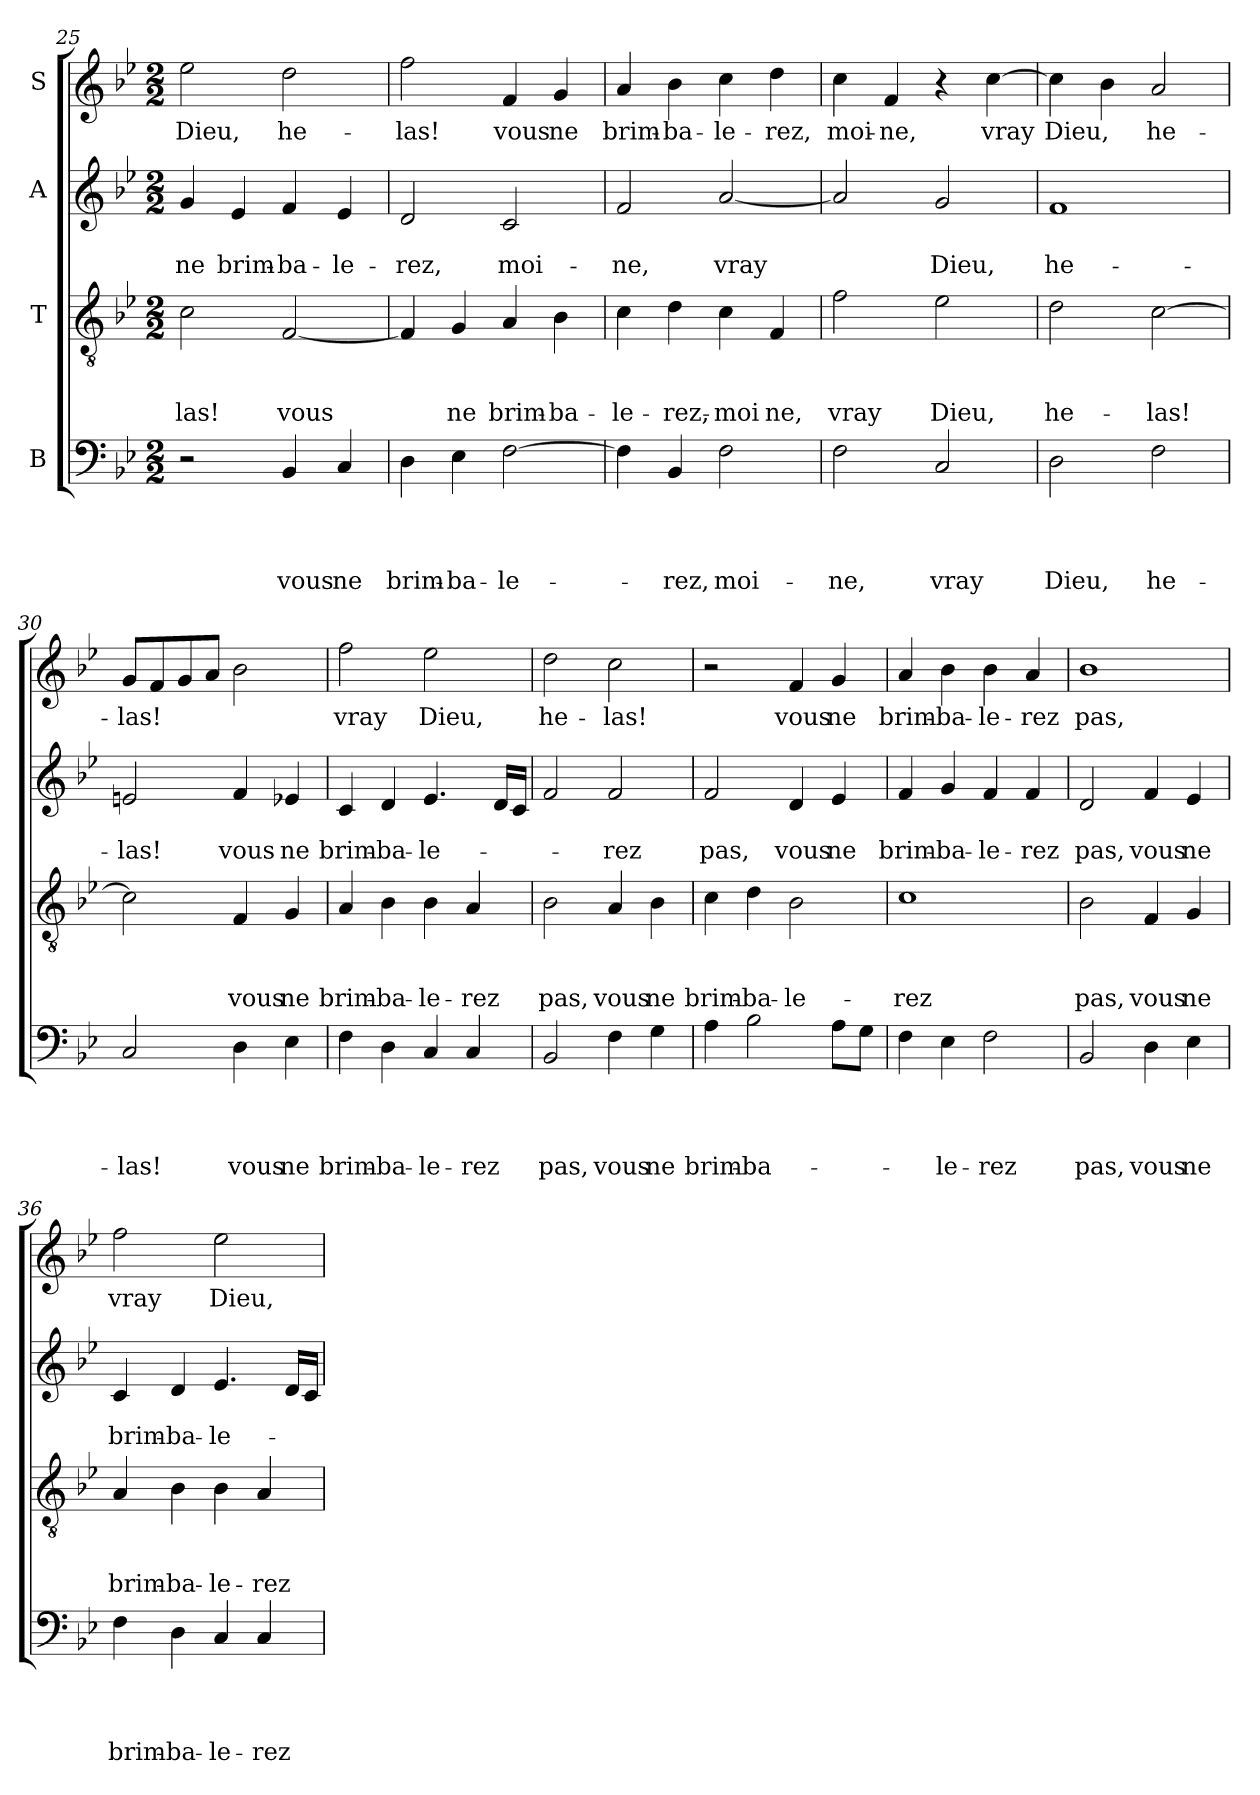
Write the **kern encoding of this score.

**kern	**text	**text	**text	**text	**kern	**text	**text	**text	**kern	**text	**text	**kern	**text
*part4	*part4	*part4	*part4	*part4	*part3	*part3	*part3	*part3	*part2	*part2	*part2	*part1	*part1
*staff4	*staff4	*staff4	*staff4	*staff4	*staff3	*staff3	*staff3	*staff3	*staff2	*staff2	*staff2	*staff1	*staff1
*I"B	*	*	*	*	*I"T	*	*	*	*I"A	*	*	*I"S	*
*clefF4	*	*	*	*	*clefGv2	*	*	*	*clefG2	*	*	*clefG2	*
*k[b-e-]	*	*	*	*	*k[b-e-]	*	*	*	*k[b-e-]	*	*	*k[b-e-]	*
*B-:	*	*	*	*	*B-:	*	*	*	*B-:	*	*	*B-:	*
*M2/2	*	*	*	*	*M2/2	*	*	*	*M2/2	*	*	*M2/2	*
=25	=25	=25	=25	=25	=25	=25	=25	=25	=25	=25	=25	=25	=25
!	!	!	!	!	!	!	!	!LO:LY:b	!	!	!LO:LY:b	!	!LO:LY:b
2r	.	.	.	.	2c\	.	.	-las!	4g/	.	ne	2ee-\	Dieu,
!	!	!	!	!	!	!	!	!	!	!	!LO:LY:b	!	!
.	.	.	.	.	.	.	.	.	4e-/	.	brim-	.	.
!	!	!	!	!LO:LY:b	!	!	!	!LO:LY:b	!	!	!LO:LY:b	!	!LO:LY:b
4BB-/	.	.	.	vous	[<2F/	.	.	vous	4f/	.	-ba-	2dd\	he-
!	!	!	!	!LO:LY:b	!	!	!	!	!	!	!LO:LY:b	!	!
4C/	.	.	.	ne	.	.	.	.	4e-/	.	-le-	.	.
=26	=26	=26	=26	=26	=26	=26	=26	=26	=26	=26	=26	=26	=26
!	!	!	!	!LO:LY:b	!	!	!	!	!	!	!LO:LY:b	!	!LO:LY:b
4D\	.	.	.	brim-	4F/]	.	.	.	2d/	.	-rez,	2ff\	-las!
!	!	!	!	!LO:LY:b	!	!	!	!LO:LY:b	!	!	!	!	!
4E-\	.	.	.	-ba-	4G/	.	.	ne	.	.	.	.	.
!	!	!	!	!LO:LY:b	!	!	!	!LO:LY:b	!	!	!LO:LY:b	!	!LO:LY:b
[>2F\	.	.	.	-le-	4A/	.	.	brim-	2c/	.	moi-	4f/	vous
!	!	!	!	!	!	!	!	!LO:LY:b	!	!	!	!	!LO:LY:b
.	.	.	.	.	4B-\	.	.	-ba-	.	.	.	4g/	ne
=27	=27	=27	=27	=27	=27	=27	=27	=27	=27	=27	=27	=27	=27
!	!	!	!	!	!	!	!	!LO:LY:b	!	!	!LO:LY:b	!	!LO:LY:b
4F\]	.	.	.	.	4c\	.	.	-le-	2f/	.	-ne,	4a/	brim-
!	!	!	!	!LO:LY:b	!	!	!	!LO:LY:b	!	!	!	!	!LO:LY:b
4BB-/	.	.	.	-rez,	4d\	.	.	-rez,-	.	.	.	4b-\	-ba-
!	!	!	!	!LO:LY:b	!	!	!	!LO:LY:b	!	!	!LO:LY:b	!	!LO:LY:b
2F\	.	.	.	moi-	4c\	.	.	-moi	[<2a/	.	vray	4cc\	-le-
!	!	!	!	!	!	!	!	!LO:LY:b	!	!	!	!	!LO:LY:b
.	.	.	.	.	4F/	.	.	ne,	.	.	.	4dd\	-rez,
!!LO:LB:g=z
=28	=28	=28	=28	=28	=28	=28	=28	=28	=28	=28	=28	=28	=28
!	!	!	!	!LO:LY:b	!	!	!	!LO:LY:b	!	!	!	!	!LO:LY:b
2F\	.	.	.	-ne,	2f\	.	.	vray	2a/]	.	.	4cc\	moi-
!	!	!	!	!	!	!	!	!	!	!	!	!	!LO:LY:b
.	.	.	.	.	.	.	.	.	.	.	.	4f/	-ne,
!	!	!	!	!LO:LY:b	!	!	!	!LO:LY:b	!	!	!LO:LY:b	!	!
2C/	.	.	.	vray	2e-\	.	.	Dieu,	2g/	.	Dieu,	4r	.
!	!	!	!	!	!	!	!	!	!	!	!	!	!LO:LY:b
.	.	.	.	.	.	.	.	.	.	.	.	[>4cc\	vray
=29	=29	=29	=29	=29	=29	=29	=29	=29	=29	=29	=29	=29	=29
!	!	!	!	!LO:LY:b	!	!	!	!LO:LY:b	!	!	!LO:LY:b	!	!LO:LY:b
2D\	.	.	.	Dieu,	2d\	.	.	he-	1f	.	he-	4cc\]	Dieu,
.	.	.	.	.	.	.	.	.	.	.	.	4b-\	.
!	!	!	!	!LO:LY:b	!	!	!	!LO:LY:b	!	!	!	!	!LO:LY:b
2F\	.	.	.	he-	[>2c\	.	.	-las!	.	.	.	2a/	he-
=30	=30	=30	=30	=30	=30	=30	=30	=30	=30	=30	=30	=30	=30
!	!	!	!	!LO:LY:b	!	!	!	!	!	!	!LO:LY:b	!	!LO:LY:b
2C/	.	.	.	-las!	2c\]	.	.	.	2en/	.	-las!	8g/L	-las!
.	.	.	.	.	.	.	.	.	.	.	.	8f/	.
.	.	.	.	.	.	.	.	.	.	.	.	8g/	.
.	.	.	.	.	.	.	.	.	.	.	.	8a/J	.
!	!	!	!	!LO:LY:b	!	!	!	!LO:LY:b	!	!	!LO:LY:b	!	!
4D\	.	.	.	vous	4F/	.	.	vous	4f/	.	vous	2b-\	.
!	!	!	!	!LO:LY:b	!	!	!	!LO:LY:b	!	!	!LO:LY:b	!	!
4E-\	.	.	.	ne	4G/	.	.	ne	4e-X/	.	ne	.	.
=31	=31	=31	=31	=31	=31	=31	=31	=31	=31	=31	=31	=31	=31
!	!	!	!	!LO:LY:b	!	!	!	!LO:LY:b	!	!	!LO:LY:b	!	!LO:LY:b
4F\	.	.	.	brim-	4A/	.	.	brim-	4c/	.	brim-	2ff\	vray
!	!	!	!	!LO:LY:b	!	!	!	!LO:LY:b	!	!	!LO:LY:b	!	!
4D\	.	.	.	-ba-	4B-\	.	.	-ba-	4d/	.	-ba-	.	.
!	!	!	!	!LO:LY:b	!	!	!	!LO:LY:b	!	!	!LO:LY:b	!	!LO:LY:b
4C/	.	.	.	-le-	4B-\	.	.	-le-	4.e-/	.	-le-	2ee-\	Dieu,
!	!	!	!	!LO:LY:b	!	!	!	!LO:LY:b	!	!	!	!	!
4C/	.	.	.	-rez	4A/	.	.	-rez	.	.	.	.	.
.	.	.	.	.	.	.	.	.	16d/LL	.	.	.	.
.	.	.	.	.	.	.	.	.	16c/JJ	.	.	.	.
=32	=32	=32	=32	=32	=32	=32	=32	=32	=32	=32	=32	=32	=32
!	!	!	!	!LO:LY:b	!	!	!	!LO:LY:b	!	!	!	!	!LO:LY:b
2BB-/	.	.	.	pas,	2B-\	.	.	pas,	2f/	.	.	2dd\	he-
!	!	!	!	!LO:LY:b	!	!	!	!LO:LY:b	!	!	!LO:LY:b	!	!LO:LY:b
4F\	.	.	.	vous	4A/	.	.	vous	2f/	.	-rez	2cc\	-las!
!	!	!	!	!LO:LY:b	!	!	!	!LO:LY:b	!	!	!	!	!
4G\	.	.	.	ne	4B-\	.	.	ne	.	.	.	.	.
=33	=33	=33	=33	=33	=33	=33	=33	=33	=33	=33	=33	=33	=33
!	!	!	!	!LO:LY:b	!	!	!	!LO:LY:b	!	!	!LO:LY:b	!	!
4A\	.	.	.	brim-	4c\	.	.	brim-	2f/	.	pas,	2r	.
!	!	!	!	!LO:LY:b	!	!	!	!LO:LY:b	!	!	!	!	!
2B-\	.	.	.	-ba-	4d\	.	.	-ba-	.	.	.	.	.
!	!	!	!	!	!	!	!	!LO:LY:b	!	!	!LO:LY:b	!	!LO:LY:b
.	.	.	.	.	2B-\	.	.	-le-	4d/	.	vous	4f/	vous
!	!	!	!	!	!	!	!	!	!	!	!LO:LY:b	!	!LO:LY:b
8A\L	.	.	.	.	.	.	.	.	4e-/	.	ne	4g/	ne
8G\J	.	.	.	.	.	.	.	.	.	.	.	.	.
=34	=34	=34	=34	=34	=34	=34	=34	=34	=34	=34	=34	=34	=34
!	!	!	!	!	!	!	!	!LO:LY:b	!	!	!LO:LY:b	!	!LO:LY:b
4F\	.	.	.	.	1c	.	.	-rez	4f/	.	brim-	4a/	brim-
!	!	!	!	!LO:LY:b	!	!	!	!	!	!	!LO:LY:b	!	!LO:LY:b
4E-\	.	.	.	-le-	.	.	.	.	4g/	.	-ba-	4b-\	-ba-
!	!	!	!	!LO:LY:b	!	!	!	!	!	!	!LO:LY:b	!	!LO:LY:b
2F\	.	.	.	-rez	.	.	.	.	4f/	.	-le-	4b-\	-le-
!	!	!	!	!	!	!	!	!	!	!	!LO:LY:b	!	!LO:LY:b
.	.	.	.	.	.	.	.	.	4f/	.	-rez	4a/	-rez
!!LO:LB:g=z
=35	=35	=35	=35	=35	=35	=35	=35	=35	=35	=35	=35	=35	=35
!	!	!	!	!LO:LY:b	!	!	!	!LO:LY:b	!	!	!LO:LY:b	!	!LO:LY:b
2BB-/	.	.	.	pas,	2B-\	.	.	pas,	2d/	.	pas,	1b-	pas,
!	!	!	!	!LO:LY:b	!	!	!	!LO:LY:b	!	!	!LO:LY:b	!	!
4D\	.	.	.	vous	4F/	.	.	vous	4f/	.	vous	.	.
!	!	!	!	!LO:LY:b	!	!	!	!LO:LY:b	!	!	!LO:LY:b	!	!
4E-\	.	.	.	ne	4G/	.	.	ne	4e-/	.	ne	.	.
=36	=36	=36	=36	=36	=36	=36	=36	=36	=36	=36	=36	=36	=36
!	!	!	!	!LO:LY:b	!	!	!	!LO:LY:b	!	!	!LO:LY:b	!	!LO:LY:b
4F\	.	.	.	brim-	4A/	.	.	brim-	4c/	.	brim-	2ff\	vray
!	!	!	!	!LO:LY:b	!	!	!	!LO:LY:b	!	!	!LO:LY:b	!	!
4D\	.	.	.	-ba-	4B-\	.	.	-ba-	4d/	.	-ba-	.	.
!	!	!	!	!LO:LY:b	!	!	!	!LO:LY:b	!	!	!LO:LY:b	!	!LO:LY:b
4C/	.	.	.	-le-	4B-\	.	.	-le-	4.e-/	.	-le-	2ee-\	Dieu,
!	!	!	!	!LO:LY:b	!	!	!	!LO:LY:b	!	!	!	!	!
4C/	.	.	.	-rez	4A/	.	.	-rez	.	.	.	.	.
.	.	.	.	.	.	.	.	.	16d/LL	.	.	.	.
.	.	.	.	.	.	.	.	.	16c/JJ	.	.	.	.
=	=	=	=	=	=	=	=	=	=	=	=	=	=
*-	*-	*-	*-	*-	*-	*-	*-	*-	*-	*-	*-	*-	*-
